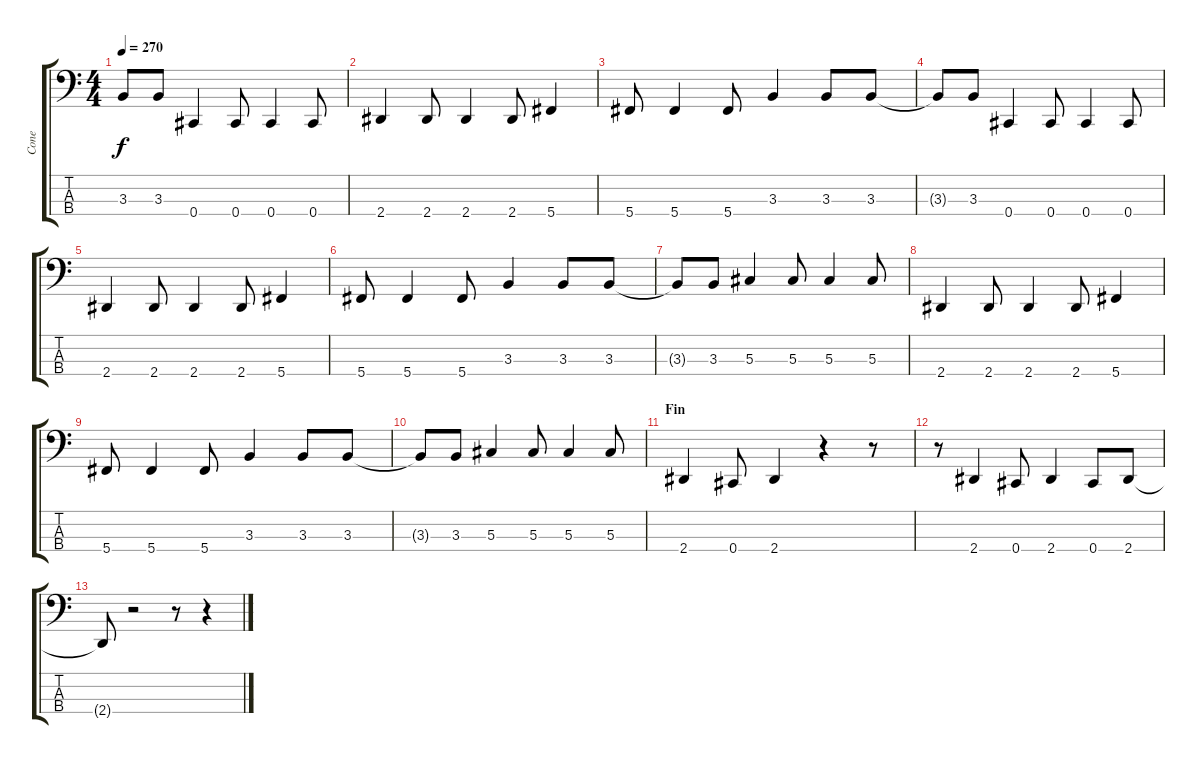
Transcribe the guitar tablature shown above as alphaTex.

\track ("Cone" "Cone") {instrument electricbasspick}
\staff {score tabs}
\tuning (Gb2 Db2 Ab1 Db1) {hide}
\ts (4 4)
\tempo 270
\clef f4
\ks c
3.3{t}.8{dy f} 3.3.8 0.4.4 0.4.8 0.4.4 0.4.8 |
2.4.4 2.4.8 2.4.4 2.4.8 5.4.4 |
5.4.8 5.4.4 5.4.8 3.3.4 3.3.8 3.3.8 |
3.3{t}.8 3.3.8 0.4.4 0.4.8 0.4.4 0.4.8 |
2.4.4 2.4.8 2.4.4 2.4.8 5.4.4 |
5.4.8 5.4.4 5.4.8 3.3.4 3.3.8 3.3.8 |
3.3{t}.8 3.3.8 5.3.4 5.3.8 5.3.4 5.3.8 |
2.4.4 2.4.8 2.4.4 2.4.8 5.4.4 |
5.4.8 5.4.4 5.4.8 3.3.4 3.3.8 3.3.8 |
3.3{t}.8 3.3.8 5.3.4 5.3.8 5.3.4 5.3.8 |
\section ("" "Fin")
2.4.4 0.4.8 2.4.4 r.4 r.8 |
r.8 2.4.4 0.4.8 2.4.4 0.4.8 2.4.8 |
2.4{t}.8 r.2 r.8 r.4
